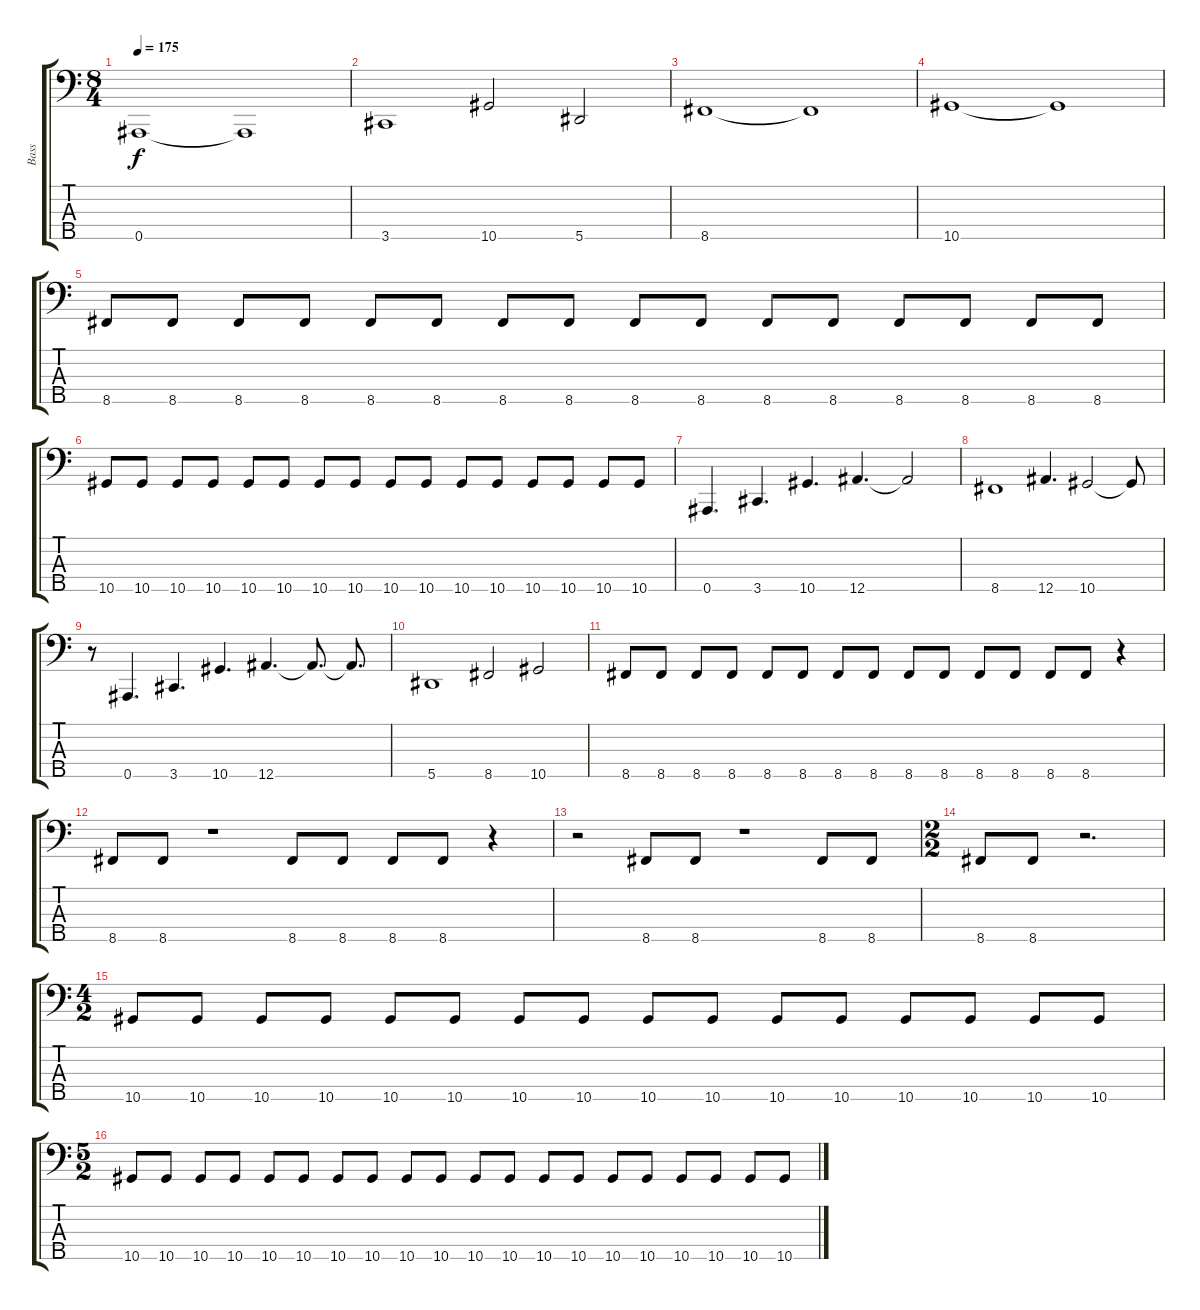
\track ("Bass" "Bass") {instrument electricbasspick}
\staff {score tabs}
\tuning (Ab2 Eb2 Bb1 F1 Bb0) {hide}
\ts (8 4)
\tempo 175
\clef f4
\ks c
0.5.1{dy f} 0.5{t}.1 |
3.5.1 10.5.2 5.5.2 |
8.5.1 8.5{t}.1 |
10.5.1 10.5{t}.1 |
8.5.8 8.5.8 8.5.8 8.5.8 8.5.8 8.5.8 8.5.8 8.5.8 8.5.8 8.5.8 8.5.8 8.5.8 8.5.8 8.5.8 8.5.8 8.5.8 |
10.5.8 10.5.8 10.5.8 10.5.8 10.5.8 10.5.8 10.5.8 10.5.8 10.5.8 10.5.8 10.5.8 10.5.8 10.5.8 10.5.8 10.5.8 10.5.8 |
\section ("" "")
0.5.4{d} 3.5.4{d} 10.5.4{d} 12.5.4{d} 12.5{t}.2 |
8.5.1 12.5.4{d} 10.5.2 10.5{t}.8 |
r.8 0.5.4{d} 3.5.4{d} 10.5.4{d} 12.5.4{d} 12.5{t}.8{d} 12.5{t}.8{d} |
5.5.1 8.5.2 10.5.2 |
8.5.8 8.5.8 8.5.8 8.5.8 8.5.8 8.5.8 8.5.8 8.5.8 8.5.8 8.5.8 8.5.8 8.5.8 8.5.8 8.5.8 r.4 |
8.5.8 8.5.8 r.1 8.5.8 8.5.8 8.5.8 8.5.8 r.4 |
r.2 8.5.8 8.5.8 r.1 8.5.8 8.5.8 |
\ts (2 2)
8.5.8 8.5.8 r.2{d} |
\ts (4 2)
10.5.8 10.5.8 10.5.8 10.5.8 10.5.8 10.5.8 10.5.8 10.5.8 10.5.8 10.5.8 10.5.8 10.5.8 10.5.8 10.5.8 10.5.8 10.5.8 |
\ts (5 2)
10.5.8 10.5.8 10.5.8 10.5.8 10.5.8 10.5.8 10.5.8 10.5.8 10.5.8 10.5.8 10.5.8 10.5.8 10.5.8 10.5.8 10.5.8 10.5.8 10.5.8 10.5.8 10.5.8 10.5.8
